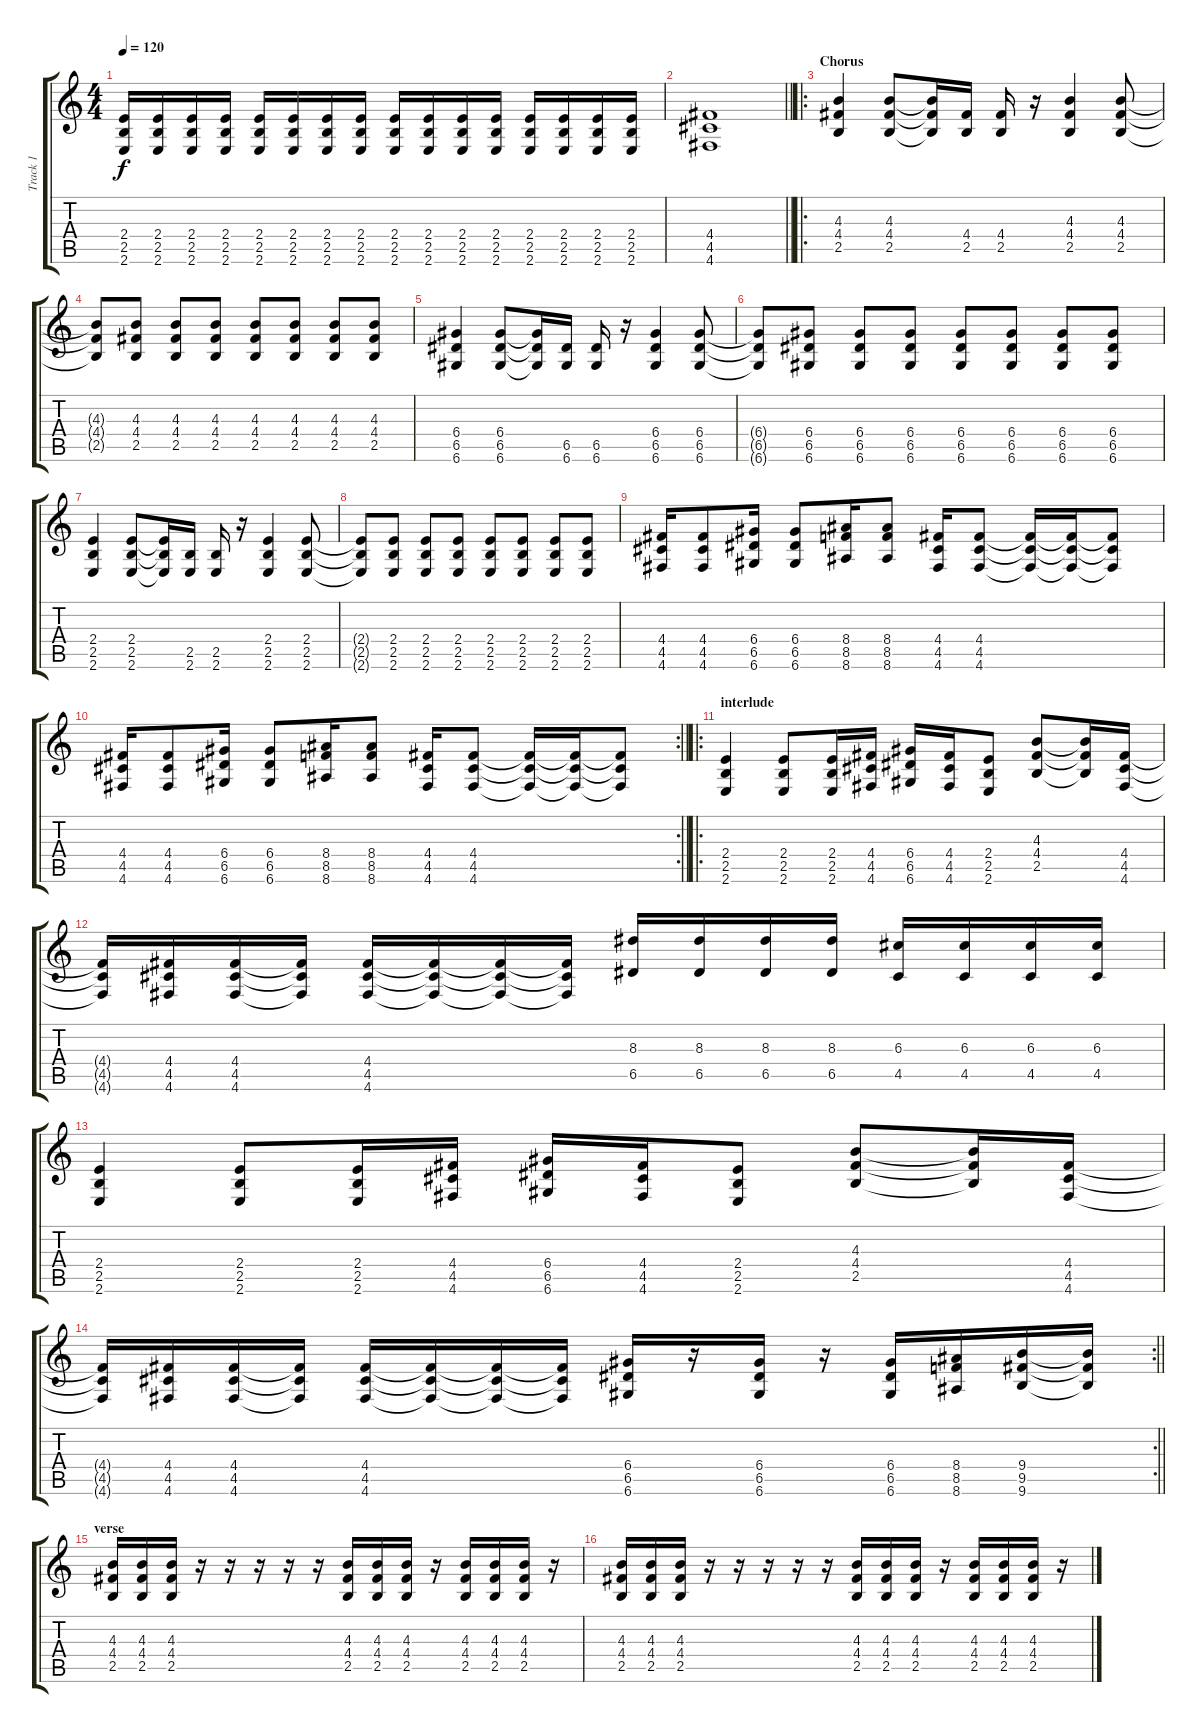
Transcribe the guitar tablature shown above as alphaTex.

\track ("Track 1" "Track 1") {instrument distortionguitar}
\staff {score tabs}
\tuning (E4 B3 G3 D3 A2 D2) {hide}
\ts (4 4)
\tempo 120
\clef g2
\ks c
(2.4 2.5 2.6).16{dy f} (2.4 2.5 2.6).16 (2.4 2.5 2.6).16 (2.4 2.5 2.6).16 (2.4 2.5 2.6).16 (2.4 2.5 2.6).16 (2.4 2.5 2.6).16 (2.4 2.5 2.6).16 (2.4 2.5 2.6).16 (2.4 2.5 2.6).16 (2.4 2.5 2.6).16 (2.4 2.5 2.6).16 (2.4 2.5 2.6).16 (2.4 2.5 2.6).16 (2.4 2.5 2.6).16 (2.4 2.5 2.6).16 |
\barLineRight lightlight
(4.4 4.5 4.6).1 |
\ro
\section ("" "Chorus")
(4.3 4.4 2.5).4 (4.3 4.4 2.5).8 (4.3{t} 4.4{t} 2.5{t}).16 (4.4 2.5).16 (4.4 2.5).16 r.16 (4.3 4.4 2.5).4 (4.3 4.4 2.5).8 |
(4.3{t} 4.4{t} 2.5{t}).8 (4.3 4.4 2.5).8 (4.3 4.4 2.5).8 (4.3 4.4 2.5).8 (4.3 4.4 2.5).8 (4.3 4.4 2.5).8 (4.3 4.4 2.5).8 (4.3 4.4 2.5).8 |
(6.4 6.5 6.6).4 (6.4 6.5 6.6).8 (6.4{t} 6.5{t} 6.6{t}).16 (6.5 6.6).16 (6.5 6.6).16 r.16 (6.4 6.5 6.6).4 (6.4 6.5 6.6).8 |
(6.4{t} 6.5{t} 6.6{t}).8 (6.4 6.5 6.6).8 (6.4 6.5 6.6).8 (6.4 6.5 6.6).8 (6.4 6.5 6.6).8 (6.4 6.5 6.6).8 (6.4 6.5 6.6).8 (6.4 6.5 6.6).8 |
(2.4 2.5 2.6).4 (2.4 2.5 2.6).8 (2.4{t} 2.5{t} 2.6{t}).16 (2.5 2.6).16 (2.5 2.6).16 r.16 (2.4 2.5 2.6).4 (2.4 2.5 2.6).8 |
(2.4{t} 2.5{t} 2.6{t}).8 (2.4 2.5 2.6).8 (2.4 2.5 2.6).8 (2.4 2.5 2.6).8 (2.4 2.5 2.6).8 (2.4 2.5 2.6).8 (2.4 2.5 2.6).8 (2.4 2.5 2.6).8 |
(4.4 4.5 4.6).16 (4.4 4.5 4.6).8 (6.4 6.5 6.6).16 (6.4 6.5 6.6).8 (8.4 8.5 8.6).16 (8.4 8.5 8.6).8 (4.4 4.5 4.6).16 (4.4 4.5 4.6).8 (4.4{t} 4.5{t} 4.6{t}).16 (4.4{t} 4.5{t} 4.6{t}).16 (4.4{t} 4.5{t} 4.6{t}).8 |
\rc 2
\barLineRight lightlight
(4.4 4.5 4.6).16 (4.4 4.5 4.6).8 (6.4 6.5 6.6).16 (6.4 6.5 6.6).8 (8.4 8.5 8.6).16 (8.4 8.5 8.6).8 (4.4 4.5 4.6).16 (4.4 4.5 4.6).8 (4.4{t} 4.5{t} 4.6{t}).16 (4.4{t} 4.5{t} 4.6{t}).16 (4.4{t} 4.5{t} 4.6{t}).8 |
\ro
\section ("" "interlude")
(2.4 2.5 2.6).4 (2.4 2.5 2.6).8 (2.4 2.5 2.6).16 (4.4 4.5 4.6).16 (6.4 6.5 6.6).16 (4.4 4.5 4.6).16 (2.4 2.5 2.6).8 (4.3 4.4 2.5).8 (4.3{t} 4.4{t} 2.5{t}).16 (4.4 4.5 4.6).16 |
(4.4{t} 4.5{t} 4.6{t}).16 (4.4 4.5 4.6).16 (4.4 4.5 4.6).16 (4.4{t} 4.5{t} 4.6{t}).16 (4.4 4.5 4.6).16 (4.4{t} 4.5{t} 4.6{t}).16 (4.4{t} 4.5{t} 4.6{t}).16 (4.4{t} 4.5{t} 4.6{t}).16 (8.3 6.5).16 (8.3 6.5).16 (8.3 6.5).16 (8.3 6.5).16 (6.3 4.5).16 (6.3 4.5).16 (6.3 4.5).16 (6.3 4.5).16 |
(2.4 2.5 2.6).4 (2.4 2.5 2.6).8 (2.4 2.5 2.6).16 (4.4 4.5 4.6).16 (6.4 6.5 6.6).16 (4.4 4.5 4.6).16 (2.4 2.5 2.6).8 (4.3 4.4 2.5).8 (4.3{t} 4.4{t} 2.5{t}).16 (4.4 4.5 4.6).16 |
\rc 2
\barLineRight lightlight
(4.4{t} 4.5{t} 4.6{t}).16 (4.4 4.5 4.6).16 (4.4 4.5 4.6).16 (4.4{t} 4.5{t} 4.6{t}).16 (4.4 4.5 4.6).16 (4.4{t} 4.5{t} 4.6{t}).16 (4.4{t} 4.5{t} 4.6{t}).16 (4.4{t} 4.5{t} 4.6{t}).16 (6.4 6.5 6.6).16 r.16 (6.4 6.5 6.6).16 r.16 (6.4 6.5 6.6).16 (8.4 8.5 8.6).16 (9.4 9.5 9.6).16 (9.4{t} 9.5{t} 9.6{t}).16 |
\section ("" "verse")
(4.3 4.4 2.5).16 (4.3 4.4 2.5).16 (4.3 4.4 2.5).16 r.16 r.16 r.16 r.16 r.16 (4.3 4.4 2.5).16 (4.3 4.4 2.5).16 (4.3 4.4 2.5).16 r.16 (4.3 4.4 2.5).16 (4.3 4.4 2.5).16 (4.3 4.4 2.5).16 r.16 |
(4.3 4.4 2.5).16 (4.3 4.4 2.5).16 (4.3 4.4 2.5).16 r.16 r.16 r.16 r.16 r.16 (4.3 4.4 2.5).16 (4.3 4.4 2.5).16 (4.3 4.4 2.5).16 r.16 (4.3 4.4 2.5).16 (4.3 4.4 2.5).16 (4.3 4.4 2.5).16 r.16
